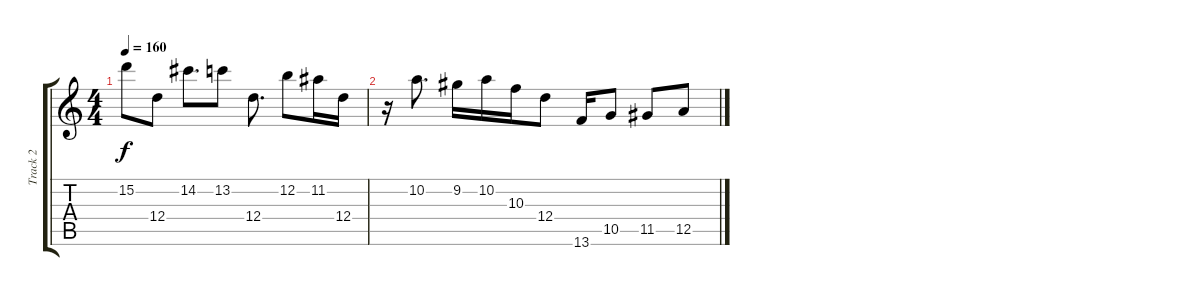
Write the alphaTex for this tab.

\track ("Track 2" "Track 2") {instrument electricguitarjazz}
\staff {score tabs}
\tuning (E4 B3 G3 D3 A2 E2) {hide}
\ts (4 4)
\tempo 160
\clef g2
\ks c
15.2.8{dy f} 12.4.8 14.2.8{d} 13.2.8 12.4.8{d} 12.2.8 11.2.16 12.4.16 |
r.16 10.2.8{d} 9.2.16 10.2.16 10.3.16 12.4.8 13.6.16 10.5.8 11.5.8 12.5.8
